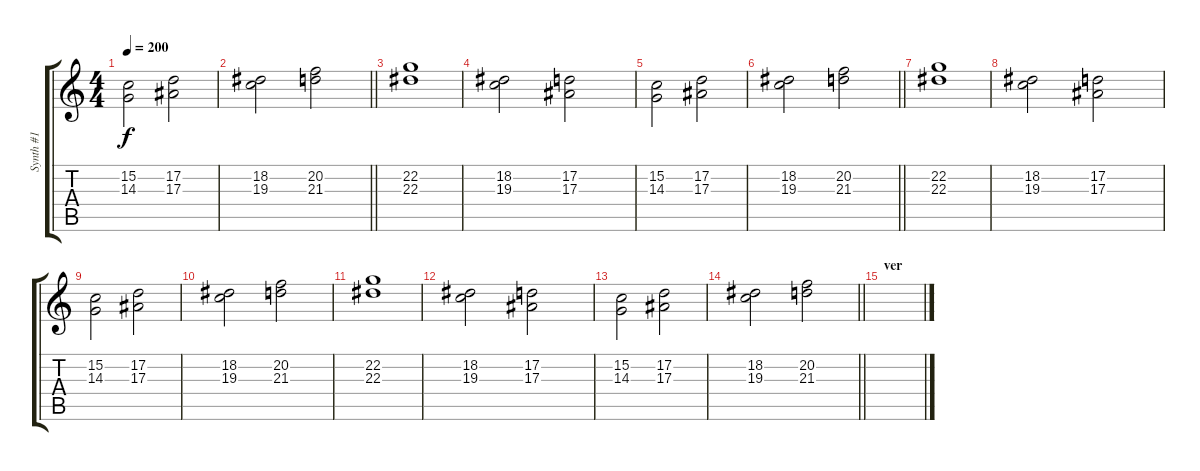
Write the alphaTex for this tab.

\track ("Synth #1" "Synth #1") {instrument stringensemble1}
\staff {score tabs}
\tuning (D4 A3 F3 C3 G2 C2) {hide}
\ts (4 4)
\tempo 200
\clef g2
\ks c
(15.2 14.3).2{dy f beam merge} (17.2 17.3).2 |
\barLineRight lightlight
(18.2 19.3).2 (20.2 21.3).2 |
(22.2 22.3).1 |
(18.2 19.3).2{beam merge} (17.2 17.3).2 |
(15.2 14.3).2{beam merge} (17.2 17.3).2 |
\barLineRight lightlight
(18.2 19.3).2{beam merge} (20.2 21.3).2 |
(22.2 22.3).1 |
(18.2 19.3).2{beam merge} (17.2 17.3).2 |
(15.2 14.3).2{beam merge} (17.2 17.3).2 |
(18.2 19.3).2 (20.2 21.3).2 |
(22.2 22.3).1 |
(18.2 19.3).2{beam merge} (17.2 17.3).2 |
(15.2 14.3).2{beam merge} (17.2 17.3).2 |
\barLineRight lightlight
(18.2 19.3).2{beam merge} (20.2 21.3).2 |
\section ("" "ver")
